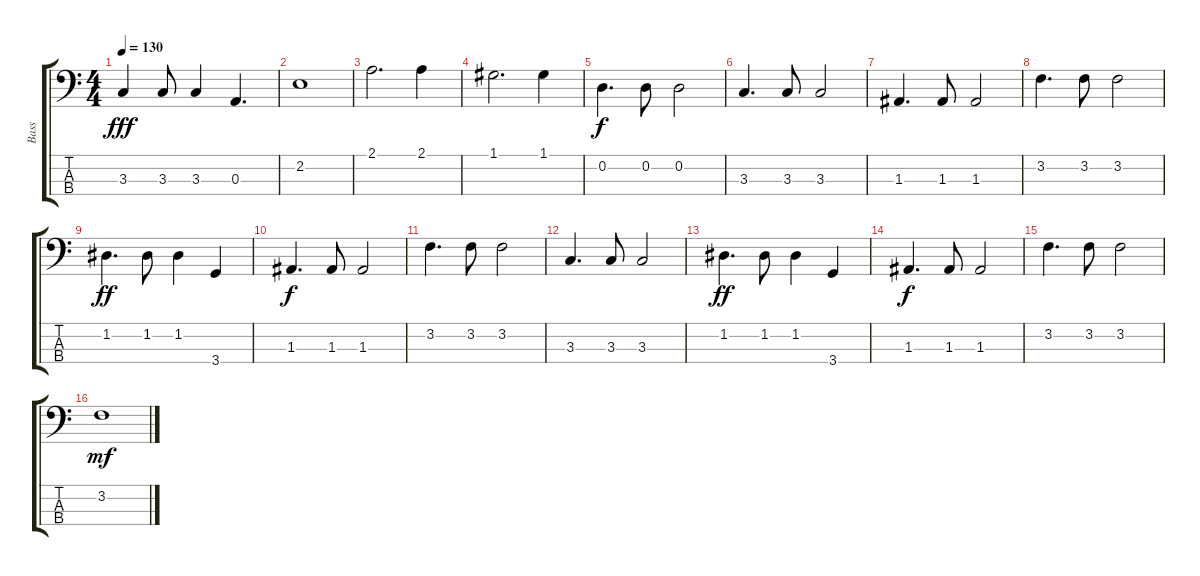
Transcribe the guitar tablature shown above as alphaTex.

\track ("Bass" "Bass") {instrument electricbassfinger}
\staff {score tabs}
\tuning (G2 D2 A1 E1) {hide}
\ts (4 4)
\tempo 130
\clef f4
\ks c
3.3.4{dy fff} 3.3.8 3.3.4 0.3.4{d} |
2.2.1 |
2.1.2{d} 2.1.4 |
1.1.2{d} 1.1.4 |
0.2.4{d dy f} 0.2.8 0.2.2 |
3.3.4{d} 3.3.8 3.3.2 |
1.3.4{d} 1.3.8 1.3.2 |
3.2.4{d} 3.2.8 3.2.2 |
1.2.4{d dy ff} 1.2.8 1.2.4 3.4.4 |
1.3.4{d dy f} 1.3.8 1.3.2 |
3.2.4{d} 3.2.8 3.2.2 |
3.3.4{d} 3.3.8 3.3.2 |
1.2.4{d dy ff} 1.2.8 1.2.4 3.4.4 |
1.3.4{d dy f} 1.3.8 1.3.2 |
3.2.4{d} 3.2.8 3.2.2 |
3.2.1{dy mf}
